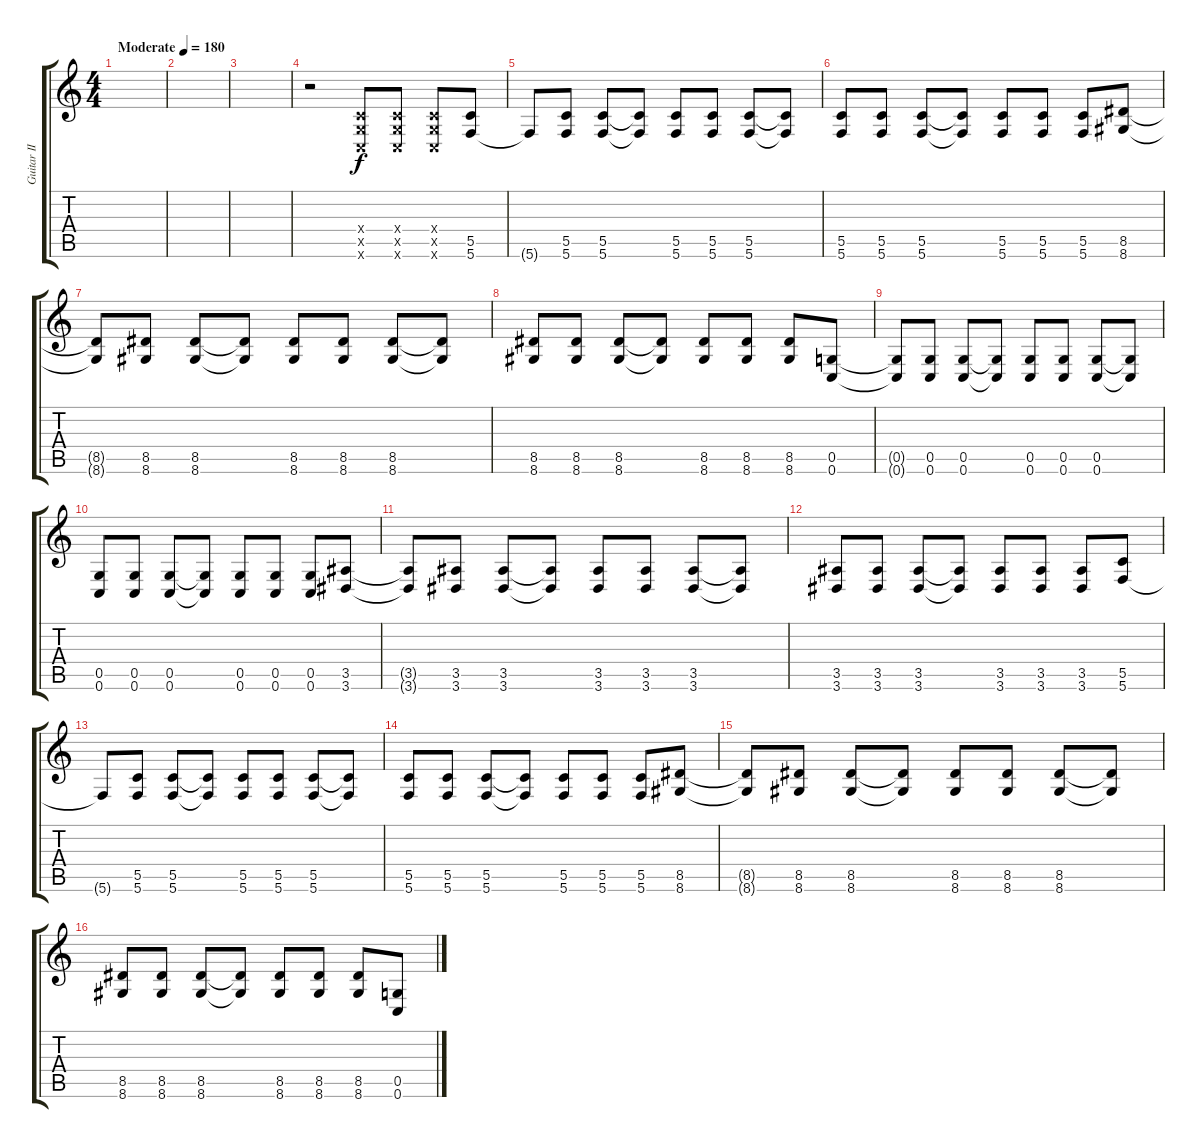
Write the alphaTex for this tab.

\track ("Guitar II" "Guitar II") {instrument overdrivenguitar}
\staff {score tabs}
\tuning (D4 A3 F3 C3 G2 C2) {hide}
\ts (4 4)
\tempo (180 "Moderate")
\clef g2
\ks c
|
|
|
r.2 (0.4{x} 0.5{x} 0.6{x}).8 (0.4{x} 0.5{x} 0.6{x}).8 (0.4{x} 0.5{x} 0.6{x}).8 (5.5 5.6).8 |
5.6{t}.8 (5.5 5.6).8 (5.5 5.6).8 (5.5{t} 5.6{t}).8 (5.5 5.6).8 (5.5 5.6).8 (5.5 5.6).8 (5.5{t} 5.6{t}).8 |
(5.5 5.6).8 (5.5 5.6).8 (5.5 5.6).8 (5.5{t} 5.6{t}).8 (5.5 5.6).8 (5.5 5.6).8 (5.5 5.6).8 (8.5 8.6).8 |
(8.5{t} 8.6{t}).8 (8.5 8.6).8 (8.5 8.6).8 (8.5{t} 8.6{t}).8 (8.5 8.6).8 (8.5 8.6).8 (8.5 8.6).8 (8.5{t} 8.6{t}).8 |
(8.5 8.6).8 (8.5 8.6).8 (8.5 8.6).8 (8.5{t} 8.6{t}).8 (8.5 8.6).8 (8.5 8.6).8 (8.5 8.6).8 (0.5 0.6).8 |
(0.5{t} 0.6{t}).8 (0.5 0.6).8 (0.5 0.6).8 (0.5{t} 0.6{t}).8 (0.5 0.6).8 (0.5 0.6).8 (0.5 0.6).8 (0.5{t} 0.6{t}).8 |
(0.5 0.6).8 (0.5 0.6).8 (0.5 0.6).8 (0.5{t} 0.6{t}).8 (0.5 0.6).8 (0.5 0.6).8 (0.5 0.6).8 (3.5 3.6).8 |
(3.5{t} 3.6{t}).8 (3.5 3.6).8 (3.5 3.6).8 (3.5{t} 3.6{t}).8 (3.5 3.6).8 (3.5 3.6).8 (3.5 3.6).8 (3.5{t} 3.6{t}).8 |
(3.5 3.6).8 (3.5 3.6).8 (3.5 3.6).8 (3.5{t} 3.6{t}).8 (3.5 3.6).8 (3.5 3.6).8 (3.5 3.6).8 (5.5 5.6).8 |
5.6{t}.8 (5.5 5.6).8 (5.5 5.6).8 (5.5{t} 5.6{t}).8 (5.5 5.6).8 (5.5 5.6).8 (5.5 5.6).8 (5.5{t} 5.6{t}).8 |
(5.5 5.6).8 (5.5 5.6).8 (5.5 5.6).8 (5.5{t} 5.6{t}).8 (5.5 5.6).8 (5.5 5.6).8 (5.5 5.6).8 (8.5 8.6).8 |
(8.5{t} 8.6{t}).8 (8.5 8.6).8 (8.5 8.6).8 (8.5{t} 8.6{t}).8 (8.5 8.6).8 (8.5 8.6).8 (8.5 8.6).8 (8.5{t} 8.6{t}).8 |
(8.5 8.6).8 (8.5 8.6).8 (8.5 8.6).8 (8.5{t} 8.6{t}).8 (8.5 8.6).8 (8.5 8.6).8 (8.5 8.6).8 (0.5 0.6).8
